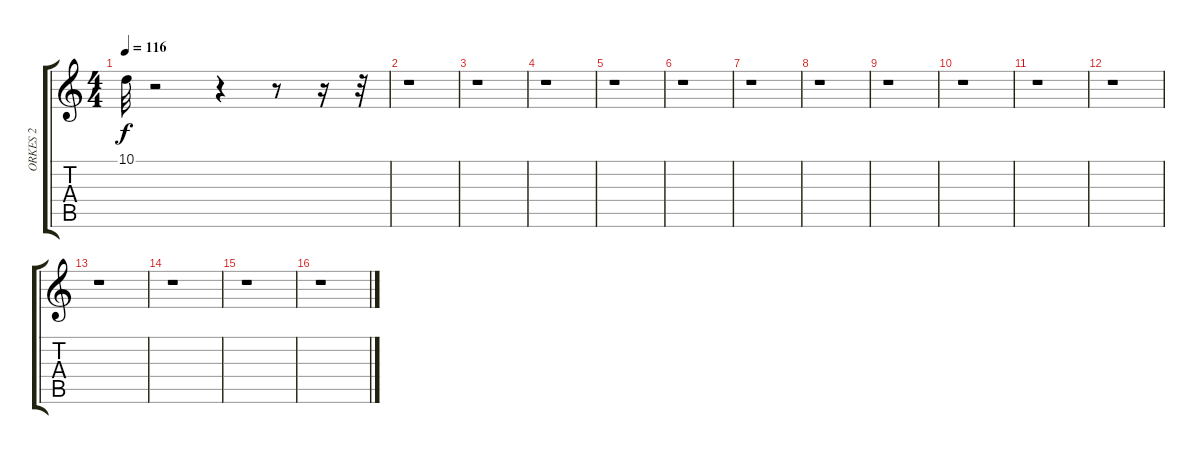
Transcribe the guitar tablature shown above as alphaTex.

\track ("ORKES 2" "ORKES 2") {instrument stringensemble1}
\staff {score tabs}
\tuning (E4 B3 G3 D3 A2 E2) {hide}
\ts (4 4)
\tempo 116
\clef g2
\ks c
10.1{t}.32{dy f} r.2 r.4 r.8 r.16 r.32 |
r.1 |
r.1 |
r.1 |
r.1 |
r.1 |
r.1 |
r.1 |
r.1 |
r.1 |
r.1 |
r.1 |
r.1 |
r.1 |
r.1 |
r.1
